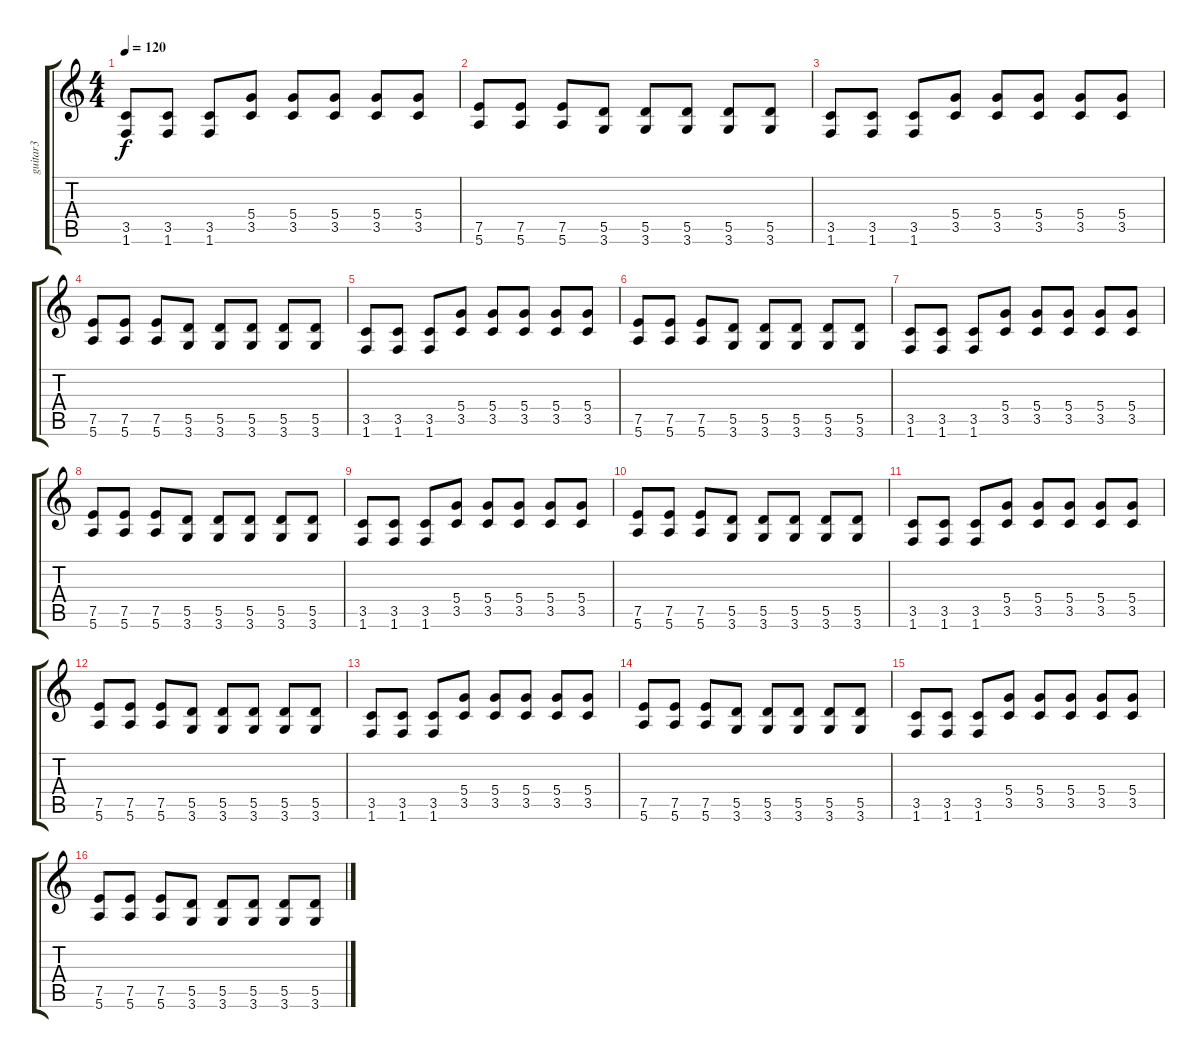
\track ("guitar3" "guitar3") {instrument electricguitarmuted}
\staff {score tabs}
\tuning (E4 B3 G3 D3 A2 E2) {hide}
\ts (4 4)
\tempo 120
\clef g2
\ks c
(3.5 1.6).8{dy f} (3.5 1.6).8 (3.5 1.6).8 (5.4 3.5).8 (5.4 3.5).8 (5.4 3.5).8 (5.4 3.5).8 (5.4 3.5).8 |
(7.5 5.6).8 (7.5 5.6).8 (7.5 5.6).8 (5.5 3.6).8 (5.5 3.6).8 (5.5 3.6).8 (5.5 3.6).8 (5.5 3.6).8 |
(3.5 1.6).8 (3.5 1.6).8 (3.5 1.6).8 (5.4 3.5).8 (5.4 3.5).8 (5.4 3.5).8 (5.4 3.5).8 (5.4 3.5).8 |
(7.5 5.6).8 (7.5 5.6).8 (7.5 5.6).8 (5.5 3.6).8 (5.5 3.6).8 (5.5 3.6).8 (5.5 3.6).8 (5.5 3.6).8 |
(3.5 1.6).8 (3.5 1.6).8 (3.5 1.6).8 (5.4 3.5).8 (5.4 3.5).8 (5.4 3.5).8 (5.4 3.5).8 (5.4 3.5).8 |
(7.5 5.6).8 (7.5 5.6).8 (7.5 5.6).8 (5.5 3.6).8 (5.5 3.6).8 (5.5 3.6).8 (5.5 3.6).8 (5.5 3.6).8 |
(3.5 1.6).8 (3.5 1.6).8 (3.5 1.6).8 (5.4 3.5).8 (5.4 3.5).8 (5.4 3.5).8 (5.4 3.5).8 (5.4 3.5).8 |
(7.5 5.6).8 (7.5 5.6).8 (7.5 5.6).8 (5.5 3.6).8 (5.5 3.6).8 (5.5 3.6).8 (5.5 3.6).8 (5.5 3.6).8 |
(3.5 1.6).8 (3.5 1.6).8 (3.5 1.6).8 (5.4 3.5).8 (5.4 3.5).8 (5.4 3.5).8 (5.4 3.5).8 (5.4 3.5).8 |
(7.5 5.6).8 (7.5 5.6).8 (7.5 5.6).8 (5.5 3.6).8 (5.5 3.6).8 (5.5 3.6).8 (5.5 3.6).8 (5.5 3.6).8 |
(3.5 1.6).8 (3.5 1.6).8 (3.5 1.6).8 (5.4 3.5).8 (5.4 3.5).8 (5.4 3.5).8 (5.4 3.5).8 (5.4 3.5).8 |
(7.5 5.6).8 (7.5 5.6).8 (7.5 5.6).8 (5.5 3.6).8 (5.5 3.6).8 (5.5 3.6).8 (5.5 3.6).8 (5.5 3.6).8 |
(3.5 1.6).8 (3.5 1.6).8 (3.5 1.6).8 (5.4 3.5).8 (5.4 3.5).8 (5.4 3.5).8 (5.4 3.5).8 (5.4 3.5).8 |
(7.5 5.6).8 (7.5 5.6).8 (7.5 5.6).8 (5.5 3.6).8 (5.5 3.6).8 (5.5 3.6).8 (5.5 3.6).8 (5.5 3.6).8 |
(3.5 1.6).8 (3.5 1.6).8 (3.5 1.6).8 (5.4 3.5).8 (5.4 3.5).8 (5.4 3.5).8 (5.4 3.5).8 (5.4 3.5).8 |
(7.5 5.6).8 (7.5 5.6).8 (7.5 5.6).8 (5.5 3.6).8 (5.5 3.6).8 (5.5 3.6).8 (5.5 3.6).8 (5.5 3.6).8
